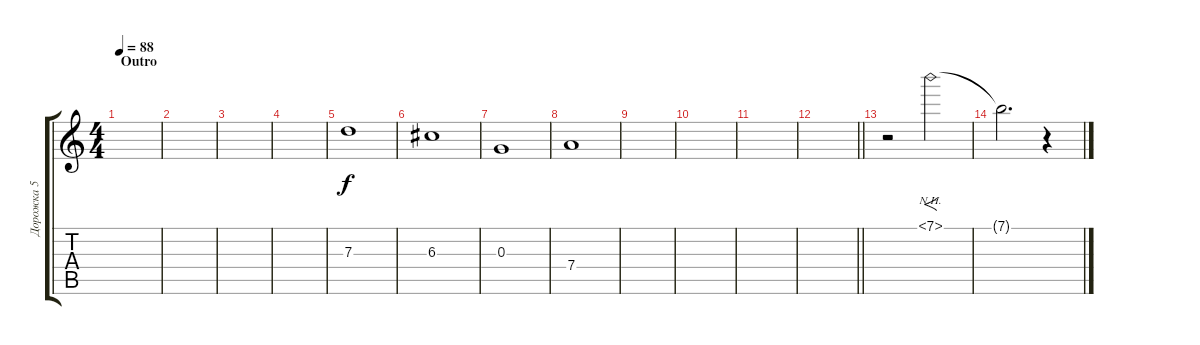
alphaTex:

\track ("Дорожка 5" "Дорожка 5") {instrument distortionguitar}
\staff {score tabs}
\tuning (E4 B3 G3 D3 A2 D2) {hide}
\ts (4 4)
\section ("" "Outro")
\tempo 88
\clef g2
\ks c
|
|
|
|
7.3.1{dy f instrument electricguitarjazz} |
6.3.1 |
0.3.1{volume 0} |
7.4.1 |
|
|
|
\barLineRight lightlight
|
r.2 7.1{nh}.2{f instrument distortionguitar} |
7.1{t}.2{d} r.4
